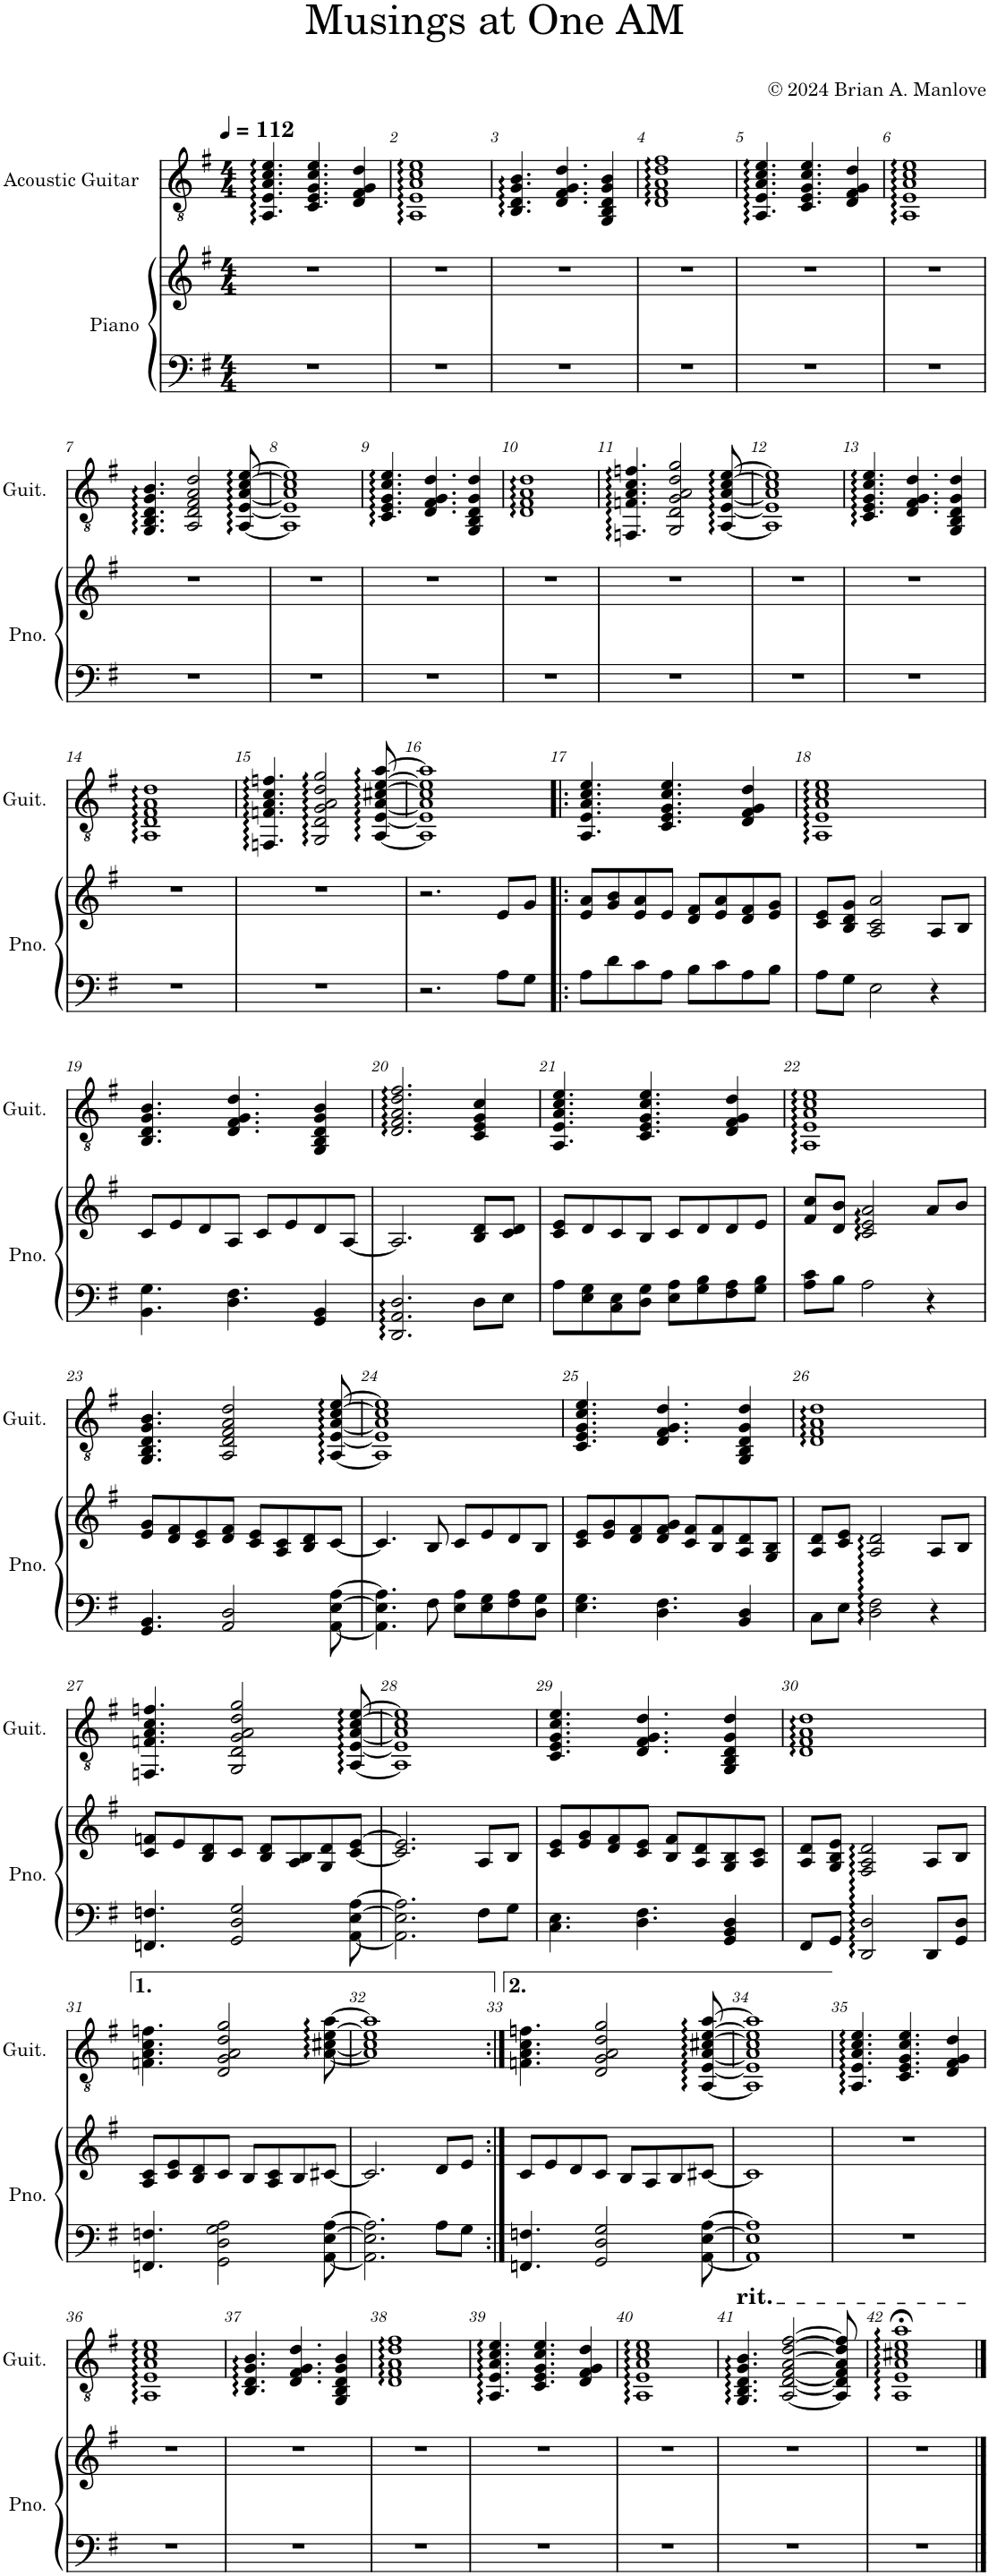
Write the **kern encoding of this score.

**kern	**kern	**kern
*part2	*part2	*part1
*staff3	*staff2	*staff1
*I"Piano	*	*I"Acoustic Guitar
*I'Pno.	*	*I'Guit.
*clefF4	*clefG2	*clefGv2
*k[f#]	*k[f#]	*k[f#]
*M4/4	*M4/4	*M4/4
*MM112	*MM112	*MM112
=1	=1	=1
1r	1r	4.AA/:: 4.E/:: 4.A/:: 4.c/:: 4.e/::
.	.	4.C/ 4.E/ 4.G/ 4.c/ 4.e/
.	.	4D/ 4F#/ 4G/ 4d/
=2	=2	=2
1r	1r	1AA:: 1E:: 1A:: 1c:: 1e::
=3	=3	=3
1r	1r	4.BB/:: 4.D/:: 4.G/:: 4.B/::
.	.	4.D/ 4.F#/ 4.G/ 4.d/
.	.	4GG/ 4BB/ 4D/ 4G/ 4B/
=4	=4	=4
1r	1r	1D:: 1F#:: 1A:: 1d:: 1f#::
=5	=5	=5
1r	1r	4.AA/:: 4.E/:: 4.A/:: 4.c/:: 4.e/::
.	.	4.C/ 4.E/ 4.G/ 4.c/ 4.e/
.	.	4D/ 4F#/ 4G/ 4d/
=6	=6	=6
1r	1r	1AA:: 1E:: 1A:: 1c:: 1e::
!!LO:LB:g=z
=7	=7	=7
1r	1r	4.GG/:: 4.BB/:: 4.D/:: 4.G/:: 4.B/::
.	.	2AA/ 2D/ 2F#/ 2A/ 2d/
.	.	[8AA/:: [8E/:: [8A/:: [8c/:: [8e/::
=8	=8	=8
1r	1r	1AA] 1E] 1A] 1c] 1e]
=9	=9	=9
1r	1r	4.C/:: 4.E/:: 4.G/:: 4.c/:: 4.e/::
.	.	4.D/ 4.F#/ 4.G/ 4.d/
.	.	4GG/ 4BB/ 4D/ 4G/ 4d/
=10	=10	=10
1r	1r	1D:: 1F#:: 1A:: 1d::
=11	=11	=11
1r	1r	4.FFn/:: 4.Fn/:: 4.A/:: 4.c/:: 4.fn/::
.	.	2GG/ 2D/ 2G/ 2A/ 2d/ 2g/
.	.	[8AA/:: [8E/:: [8A/:: [8c/:: [8e/::
=12	=12	=12
1r	1r	1AA] 1E] 1A] 1c] 1e]
=13	=13	=13
1r	1r	4.C/:: 4.E/:: 4.G/:: 4.c/:: 4.e/::
.	.	4.D/ 4.F#/ 4.G/ 4.d/
.	.	4GG/ 4BB/ 4D/ 4G/ 4d/
!!LO:LB:g=z
=14	=14	=14
1r	1r	1AA:: 1D:: 1F#:: 1A:: 1d::
=15	=15	=15
1r	1r	4.FFn/:: 4.Fn/:: 4.A/:: 4.c/:: 4.fn/::
.	.	2GG/:: 2D/:: 2G/:: 2A/:: 2d/:: 2g/::
.	.	[8AA/:: [8E/:: [8A/:: [8c#X/:: [8e/:: [8a/::
=16	=16	=16
2.r	2.r	1AA] 1E] 1A] 1c#] 1e] 1a]
8A\L	8e/L	.
8G\J	8g/J	.
=17!|:	=17!|:	=17!|:
8A\L	8e/ 8a/L	4.AA/ 4.E/ 4.A/ 4.c/ 4.e/
8d\	8g/ 8b/	.
8c\	8e/ 8a/	.
8A\J	8e/J	4.C/ 4.E/ 4.G/ 4.c/ 4.e/
8B\L	8d/ 8f#/L	.
8c\	8e/ 8a/	.
8A\	8d/ 8f#/	4D/ 4F#/ 4G/ 4d/
8B\J	8e/ 8g/J	.
=18	=18	=18
8A\L	8c/ 8e/L	1AA:: 1E:: 1A:: 1c:: 1e::
8G\J	8B/ 8d/ 8g/J	.
2E\	2A/ 2c/ 2a/	.
4r	8A/L	.
.	8B/J	.
!!LO:LB:g=z
=19	=19	=19
4.BB\ 4.G\	8c/L	4.BB/ 4.D/ 4.G/ 4.B/
.	8e/	.
.	8d/	.
4.D\ 4.F#\	8A/J	4.D/ 4.F#/ 4.G/ 4.d/
.	8c/L	.
.	8e/	.
4GG/ 4BB/	8d/	4GG/ 4BB/ 4D/ 4G/ 4B/
.	[8A/J	.
=20	=20	=20
2.DD/:: 2.AA/:: 2.D/::	2.A/]	2.D/:: 2.F#/:: 2.A/:: 2.d/:: 2.f#/::
8D\L	8B/ 8d/L	4C/ 4E/ 4G/ 4c/
8E\J	8c/ 8d/J	.
=21	=21	=21
8A\L	8c/ 8e/L	4.AA/ 4.E/ 4.A/ 4.c/ 4.e/
8E\ 8G\	8d/	.
8C\ 8E\	8c/	.
8D\ 8G\J	8B/J	4.C/ 4.E/ 4.G/ 4.c/ 4.e/
8E\ 8A\L	8c/L	.
8G\ 8B\	8d/	.
8F#\ 8A\	8d/	4D/ 4F#/ 4G/ 4d/
8G\ 8B\J	8e/J	.
=22	=22	=22
8A\ 8c\L	8f#/ 8cc/L	1AA:: 1E:: 1A:: 1c:: 1e::
8B\J	8d/ 8b/J	.
2A\	2c/:: 2e/:: 2a/::	.
4r	8a/L	.
.	8b/J	.
!!LO:LB:g=z
=23	=23	=23
4.GG/ 4.BB/	8e/ 8g/L	4.GG/ 4.BB/ 4.D/ 4.G/ 4.B/
.	8d/ 8f#/	.
.	8c/ 8e/	.
2AA/ 2D/	8d/ 8f#/J	2AA/ 2D/ 2F#/ 2A/ 2d/
.	8c/ 8e/L	.
.	8A/ 8c/	.
.	8B/ 8d/	.
[8AA\ [8E\ [8A\	[8c/J	[8AA/:: [8E/:: [8A/:: [8c/:: [8e/::
=24	=24	=24
4.AA\] 4.E\] 4.A\]	4.c/]	1AA] 1E] 1A] 1c] 1e]
8F#\	8B/	.
8E\ 8A\L	8c/L	.
8E\ 8G\	8e/	.
8F#\ 8A\	8d/	.
8D\ 8G\J	8B/J	.
=25	=25	=25
4.E\ 4.G\	8c/ 8e/L	4.C/ 4.E/ 4.G/ 4.c/ 4.e/
.	8e/ 8g/	.
.	8d/ 8f#/	.
4.D\ 4.F#\	8d/ 8f#/ 8g/J	4.D/ 4.F#/ 4.G/ 4.d/
.	8c/ 8f#/L	.
.	8B/ 8f#/	.
4BB/ 4D/	8A/ 8d/	4GG/ 4BB/ 4D/ 4G/ 4d/
.	8G/ 8B/J	.
=26	=26	=26
8C\L	8A/ 8d/L	1D:: 1F#:: 1A:: 1d::
8E\J	8c/ 8e/J	.
2D\:: 2F#\::	2A/:: 2d/::	.
4r	8A/L	.
.	8B/J	.
!!LO:LB:g=z
=27	=27	=27
4.FFn/ 4.Fn/	8c/ 8fn/L	4.FFn/ 4.Fn/ 4.A/ 4.c/ 4.fn/
.	8e/	.
.	8B/ 8d/	.
2GG/ 2D/ 2G/	8c/J	2GG/ 2D/ 2G/ 2A/ 2d/ 2g/
.	8B/ 8d/L	.
.	8A/ 8B/	.
.	8G/ 8d/	.
[8AA\ [8E\ [8A\	[8c/ [8e/J	[8AA/:: [8E/:: [8A/:: [8c/:: [8e/::
=28	=28	=28
2.AA\] 2.E\] 2.A\]	2.c/] 2.e/]	1AA] 1E] 1A] 1c] 1e]
8F#\L	8A/L	.
8G\J	8B/J	.
=29	=29	=29
4.C\ 4.E\	8c/ 8e/L	4.C/ 4.E/ 4.G/ 4.c/ 4.e/
.	8e/ 8g/	.
.	8d/ 8f#/	.
4.D\ 4.F#\	8c/ 8e/J	4.D/ 4.F#/ 4.G/ 4.d/
.	8B/ 8f#/L	.
.	8A/ 8d/	.
4GG/ 4BB/ 4D/	8G/ 8B/	4GG/ 4BB/ 4D/ 4G/ 4d/
.	8A/ 8c/J	.
=30	=30	=30
8FF#/L	8A/ 8d/L	1D:: 1F#:: 1A:: 1d::
8GG/J	8G/ 8B/ 8e/J	.
2DD/:: 2D/::	2F#/:: 2A/:: 2d/::	.
8DD/L	8A/L	.
8GG/ 8D/J	8B/J	.
!!LO:LB:g=z
=31	=31	=31
4.FFn/ 4.Fn/	8A/ 8c/L	4.Fn\ 4.A\ 4.c\ 4.fn\
.	8c/ 8e/	.
.	8B/ 8d/	.
2GG\ 2D\ 2G\ 2A\	8c/J	2D/ 2G/ 2A/ 2d/ 2g/
.	8B/L	.
.	8A/ 8c/	.
.	8B/	.
[8AA\ [8E\ [8A\	[8c#X/J	[8A\:: [8c#X\:: [8e\:: [8a\::
=32	=32	=32
2.AA\] 2.E\] 2.A\]	2.c#/]	1A] 1c#] 1e] 1a]
8A\L	8d/L	.
8G\J	8e/J	.
=33:|!	=33:|!	=33:|!
4.FFn/ 4.Fn/	8c/L	4.Fn\ 4.A\ 4.c\ 4.fn\
.	8e/	.
.	8d/	.
2GG/ 2D/ 2G/	8c/J	2D/ 2G/ 2A/ 2d/ 2g/
.	8B/L	.
.	8A/	.
.	8B/	.
[8AA\ [8E\ [8A\	[8c#X/J	[8AA/:: [8E/:: [8A/:: [8c#X/:: [8e/:: [8a/::
=34	=34	=34
1AA] 1E] 1A]	1c#]	1AA] 1E] 1A] 1c#] 1e] 1a]
=35	=35	=35
1r	1r	4.AA/:: 4.E/:: 4.A/:: 4.c/:: 4.e/::
.	.	4.C/ 4.E/ 4.G/ 4.c/ 4.e/
.	.	4D/ 4F#/ 4G/ 4d/
!!LO:LB:g=z
=36	=36	=36
1r	1r	1AA:: 1E:: 1A:: 1c:: 1e::
=37	=37	=37
1r	1r	4.BB/:: 4.D/:: 4.G/:: 4.B/::
.	.	4.D/ 4.F#/ 4.G/ 4.d/
.	.	4GG/ 4BB/ 4D/ 4G/ 4B/
=38	=38	=38
1r	1r	1D:: 1F#:: 1A:: 1d:: 1f#::
=39	=39	=39
1r	1r	4.AA/:: 4.E/:: 4.A/:: 4.c/:: 4.e/::
.	.	4.C/ 4.E/ 4.G/ 4.c/ 4.e/
.	.	4D/ 4F#/ 4G/ 4d/
=40	=40	=40
1r	1r	1AA:: 1E:: 1A:: 1c:: 1e::
=41	=41	=41
!	!	!LO:TX:a:t=rit.
1r	1r	4.GG/:: 4.BB/:: 4.D/:: 4.G/:: 4.B/::
.	.	[2AA/ [2D/ [2F#/ [2A/ [2d/ [2f#/
.	.	8AA/] 8D/] 8F#/] 8A/] 8d/] 8f#/]
=42	=42	=42
1r	1r	1AA::;< 1E::;< 1A::;< 1c#X::;< 1e::;< 1a::;<
==	==	==
*-	*-	*-
